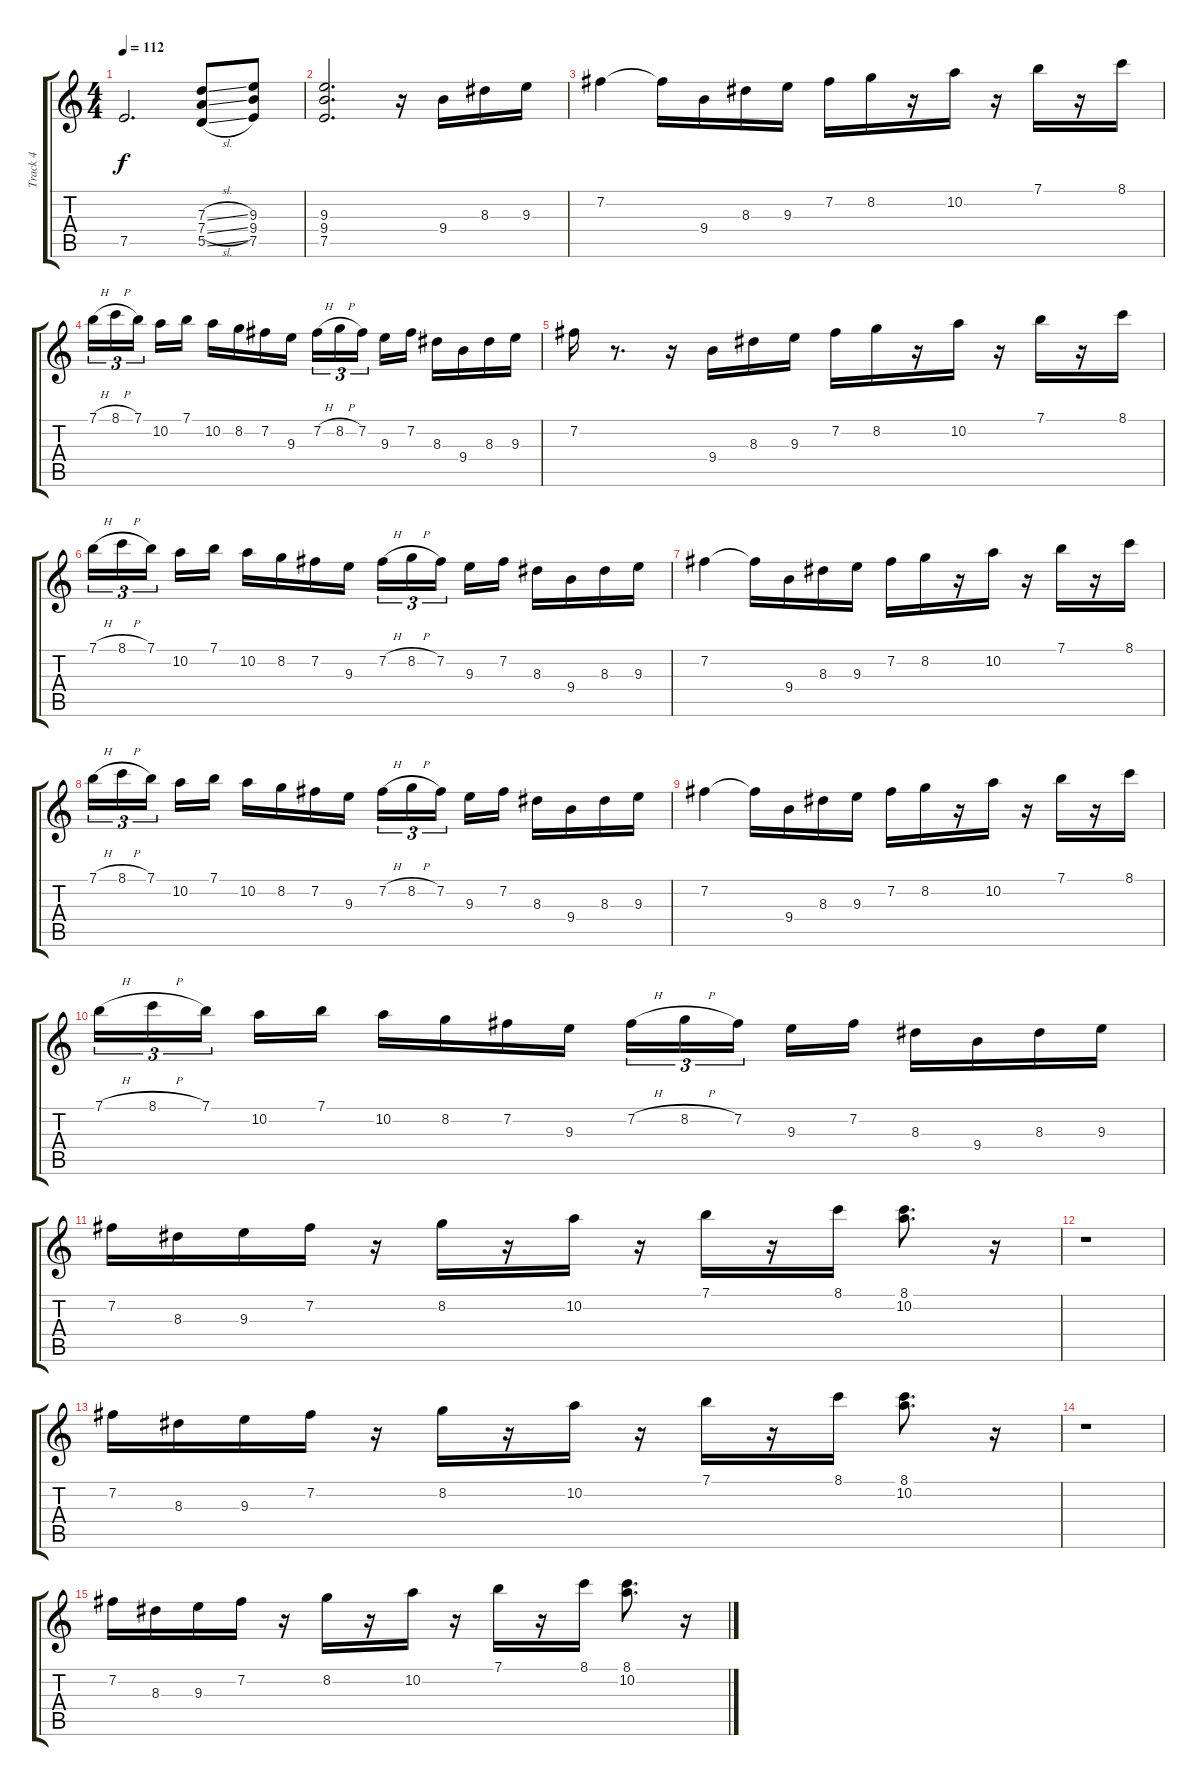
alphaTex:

\track ("Track 4" "Track 4") {instrument distortionguitar}
\staff {score tabs}
\tuning (E4 B3 G3 D3 A2 E2) {hide}
\ts (4 4)
\tempo 112
\clef g2
\ks c
7.5.2{d dy f} (7.3{sl} 7.4{sl} 5.5{sl}).8 (9.3 9.4 7.5).8 |
(9.3 9.4 7.5).2{d} r.16 9.4.16 8.3.16 9.3.16 |
7.2.4 7.2{t}.16 9.4.16 8.3.16 9.3.16 7.2.16 8.2.16 r.16 10.2.16 r.16 7.1.16 r.16 8.1.16 |
7.1{h}.16{tu (3 2)} 8.1{h}.16{tu (3 2)} 7.1.16{tu (3 2) beam splitsecondary} 10.2.16 7.1.16 10.2.16 8.2.16 7.2.16 9.3.16 7.2{h}.16{tu (3 2)} 8.2{h}.16{tu (3 2)} 7.2.16{tu (3 2) beam splitsecondary} 9.3.16 7.2.16 8.3.16 9.4.16 8.3.16 9.3.16 |
7.2.16 r.8{d} r.16 9.4.16 8.3.16 9.3.16 7.2.16 8.2.16 r.16 10.2.16 r.16 7.1.16 r.16 8.1.16 |
7.1{h}.16{tu (3 2)} 8.1{h}.16{tu (3 2)} 7.1.16{tu (3 2) beam splitsecondary} 10.2.16 7.1.16 10.2.16 8.2.16 7.2.16 9.3.16 7.2{h}.16{tu (3 2)} 8.2{h}.16{tu (3 2)} 7.2.16{tu (3 2) beam splitsecondary} 9.3.16 7.2.16 8.3.16 9.4.16 8.3.16 9.3.16 |
7.2.4 7.2{t}.16 9.4.16 8.3.16 9.3.16 7.2.16 8.2.16 r.16 10.2.16 r.16 7.1.16 r.16 8.1.16 |
7.1{h}.16{tu (3 2)} 8.1{h}.16{tu (3 2)} 7.1.16{tu (3 2) beam splitsecondary} 10.2.16 7.1.16 10.2.16 8.2.16 7.2.16 9.3.16 7.2{h}.16{tu (3 2)} 8.2{h}.16{tu (3 2)} 7.2.16{tu (3 2) beam splitsecondary} 9.3.16 7.2.16 8.3.16 9.4.16 8.3.16 9.3.16 |
7.2.4 7.2{t}.16 9.4.16 8.3.16 9.3.16 7.2.16 8.2.16 r.16 10.2.16 r.16 7.1.16 r.16 8.1.16 |
7.1{h}.16{tu (3 2)} 8.1{h}.16{tu (3 2)} 7.1.16{tu (3 2) beam splitsecondary} 10.2.16 7.1.16 10.2.16 8.2.16 7.2.16 9.3.16 7.2{h}.16{tu (3 2)} 8.2{h}.16{tu (3 2)} 7.2.16{tu (3 2) beam splitsecondary} 9.3.16 7.2.16 8.3.16 9.4.16 8.3.16 9.3.16 |
7.2.16 8.3.16 9.3.16 7.2.16 r.16 8.2.16 r.16 10.2.16 r.16 7.1.16 r.16 8.1.16 (8.1 10.2).8{d} r.16 |
r.1 |
7.2.16 8.3.16 9.3.16 7.2.16 r.16 8.2.16 r.16 10.2.16 r.16 7.1.16 r.16 8.1.16 (8.1 10.2).8{d} r.16 |
r.1 |
7.2.16 8.3.16 9.3.16 7.2.16 r.16 8.2.16 r.16 10.2.16 r.16 7.1.16 r.16 8.1.16 (8.1 10.2).8{d} r.16
